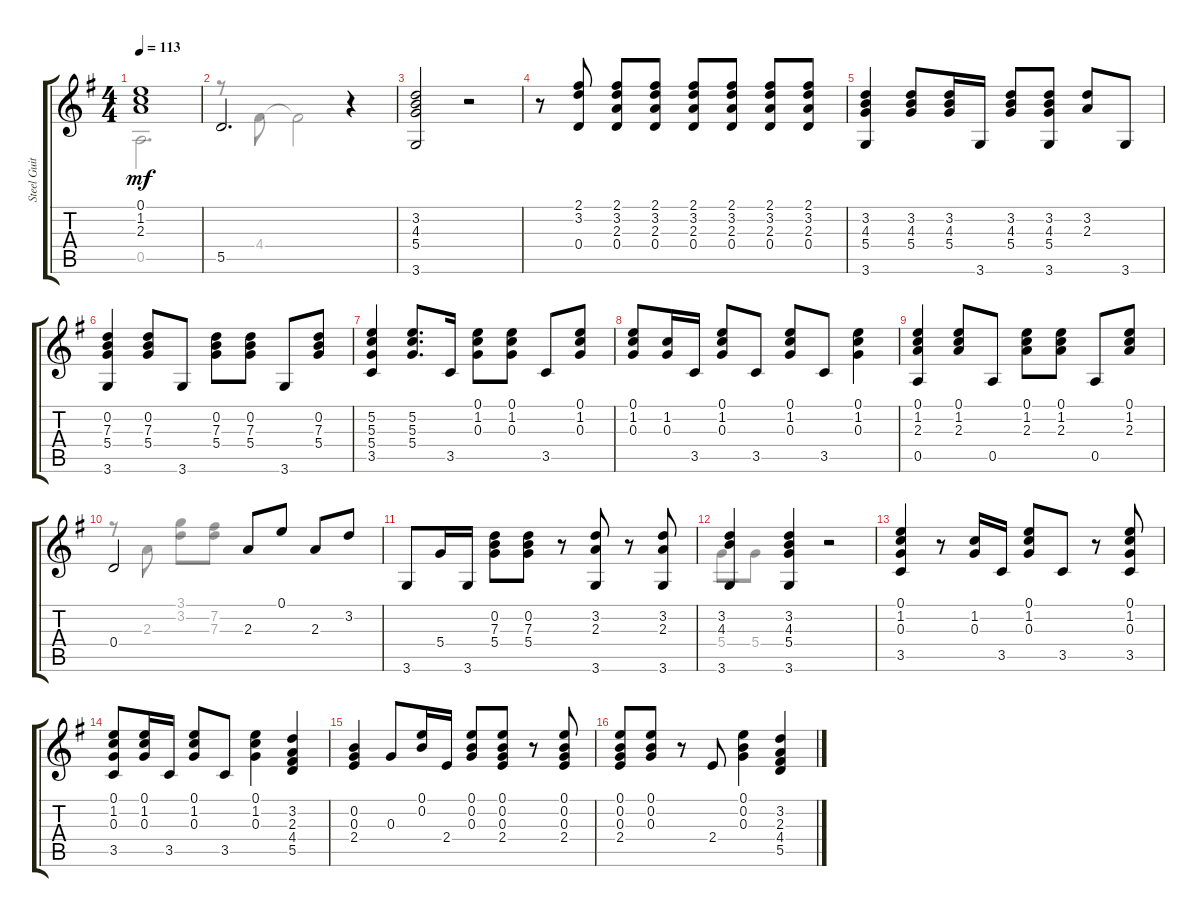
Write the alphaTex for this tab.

\track ("Steel Guitar" "Steel Guit") {instrument acousticguitarsteel}
\staff {score tabs}
\tuning (E4 B3 G3 D3 A2 E2) {hide}
\voice
\ts (4 4)
\tempo 113
\clef g2
\ks eminor
(0.1 1.2 2.3).1{dy mf} |
5.5.2{d} r.4 |
(3.2 4.3 5.4 3.6).2 r.2 |
r.8 (2.1 3.2 0.4).8 (2.1 3.2 2.3 0.4).8 (2.1 3.2 2.3 0.4).8 (2.1 3.2 2.3 0.4).8 (2.1 3.2 2.3 0.4).8 (2.1 3.2 2.3 0.4).8 (2.1 3.2 2.3 0.4).8 |
(3.2 4.3 5.4 3.6).4 (3.2 4.3 5.4).8 (3.2 4.3 5.4).16 3.6.16 (3.2 4.3 5.4).8 (3.2 4.3 5.4 3.6).8 (3.2 2.3).8 3.6.8 |
(0.2 7.3 5.4 3.6).4 (0.2 7.3 5.4).8 3.6.8 (0.2 7.3 5.4).8 (0.2 7.3 5.4).8 3.6.8 (0.2 7.3 5.4).8 |
(5.2 5.3 5.4 3.5).4 (5.2 5.3 5.4).8{d} 3.5.16 (0.1 1.2 0.3).8 (0.1 1.2 0.3).8 3.5.8 (0.1 1.2 0.3).8 |
(0.1 1.2 0.3).8 (1.2 0.3).16 3.5.16 (0.1 1.2 0.3).8 3.5.8 (0.1 1.2 0.3).8 3.5.8 (0.1 1.2 0.3).4 |
(0.1 1.2 2.3 0.5).4 (0.1 1.2 2.3).8 0.5.8 (0.1 1.2 2.3).8 (0.1 1.2 2.3).8 0.5.8 (0.1 1.2 2.3).8 |
0.4.2 2.3.8 0.1.8 2.3.8 3.2.8 |
3.6.8 5.4.16 3.6.16 (0.2 7.3 5.4).8 (0.2 7.3 5.4).8 r.8 (3.2 2.3 3.6).8 r.8 (3.2 2.3 3.6).8 |
(3.2 4.3 3.6).4 (3.2 4.3 5.4 3.6).4 r.2 |
(0.1 1.2 0.3 3.5).4 r.8 (1.2 0.3).16 3.5.16 (0.1 1.2 0.3).8 3.5.8 r.8 (0.1 1.2 0.3 3.5).8 |
(0.1 1.2 0.3 3.5).8 (0.1 1.2 0.3).16 3.5.16 (0.1 1.2 0.3).8 3.5.8 (0.1 1.2 0.3).4 (3.2 2.3 4.4 5.5).4 |
(0.2 0.3 2.4).4 0.3.8 (0.1 0.2).16 2.4.16 (0.1 0.2 0.3).8 (0.1 0.2 0.3 2.4).8 r.8 (0.1 0.2 0.3 2.4).8 |
(0.1 0.2 0.3 2.4).8 (0.1 0.2 0.3).8 r.8 2.4.8 (0.1 0.2 0.3).4 (3.2 2.3 4.4 5.5).4
\voice
\clef g2
\ottava regular
\simile none
\ks eminor
0.5.2{d dy mf} |
r.8 4.4.8 4.4{t}.2 |
|
|
|
|
|
|
|
r.8 2.3.8 (3.1 3.2).8 (7.2 7.3).8 |
|
5.4.8 5.4.8 |
|
|
|
